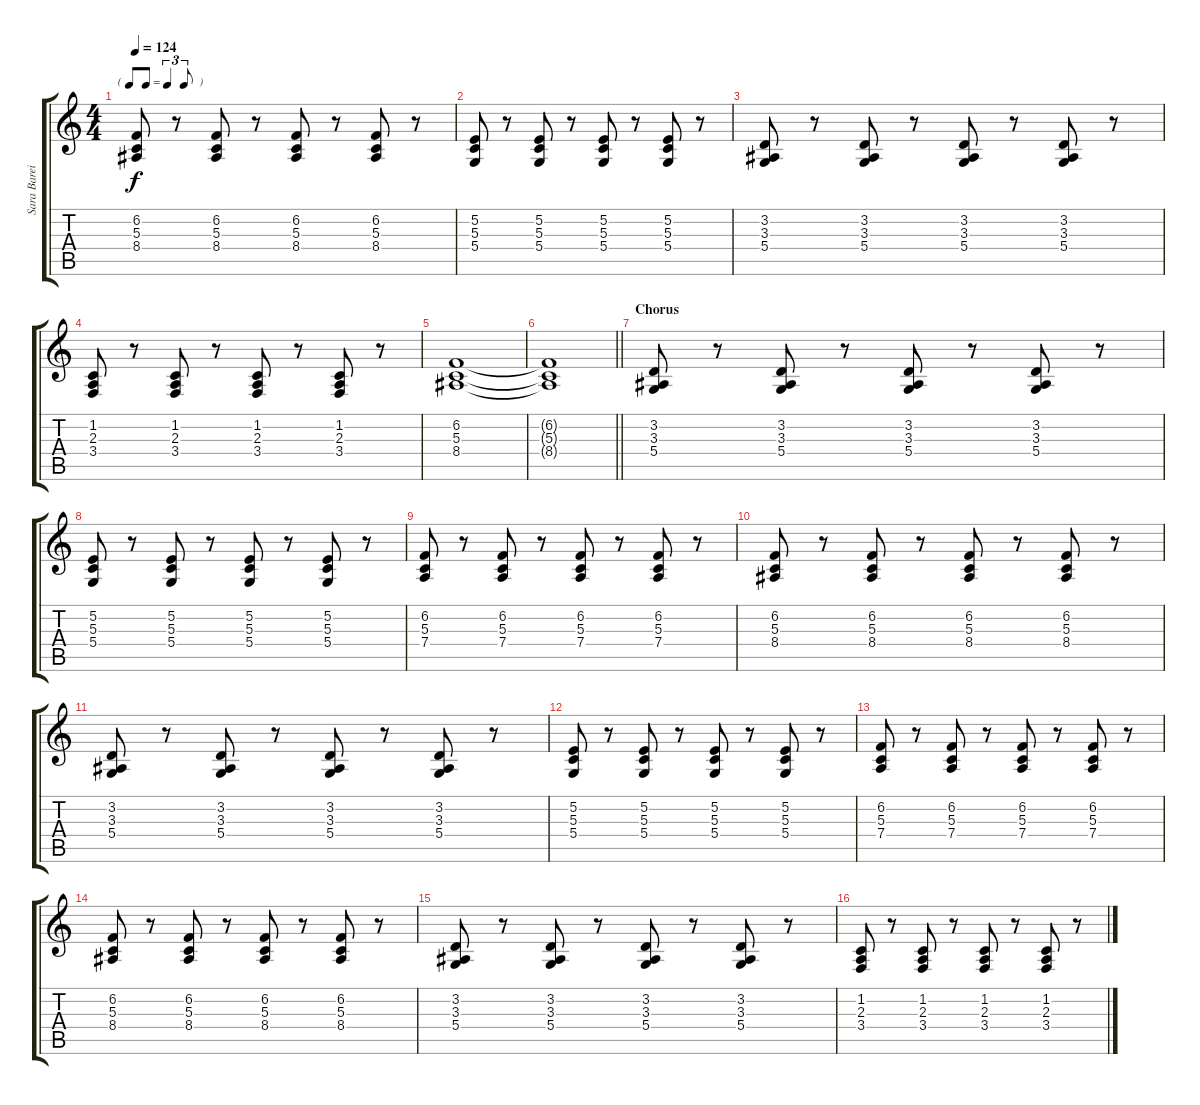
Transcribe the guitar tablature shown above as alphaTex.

\track ("Sara Bareilles - Piano (RH)" "Sara Barei") {instrument acousticgrandpiano}
\staff {score tabs}
\tuning (E4 B3 G3 D3 A2 E2) {hide}
\ts (4 4)
\tf triplet8th
\tempo 124
\clef g2
\ks c
(6.2 5.3 8.4).8{dy f} r.8 (6.2 5.3 8.4).8 r.8 (6.2 5.3 8.4).8 r.8 (6.2 5.3 8.4).8 r.8 |
(5.2 5.3 5.4).8 r.8 (5.2 5.3 5.4).8 r.8 (5.2 5.3 5.4).8 r.8 (5.2 5.3 5.4).8 r.8 |
(3.2 3.3 5.4).8 r.8 (3.2 3.3 5.4).8 r.8 (3.2 3.3 5.4).8 r.8 (3.2 3.3 5.4).8 r.8 |
(1.2 2.3 3.4).8 r.8 (1.2 2.3 3.4).8 r.8 (1.2 2.3 3.4).8 r.8 (1.2 2.3 3.4).8 r.8 |
(6.2 5.3 8.4).1 |
\barLineRight lightlight
(6.2{t} 5.3{t} 8.4{t}).1 |
\section ("" "Chorus")
(3.2 3.3 5.4).8 r.8 (3.2 3.3 5.4).8 r.8 (3.2 3.3 5.4).8 r.8 (3.2 3.3 5.4).8 r.8 |
(5.2 5.3 5.4).8 r.8 (5.2 5.3 5.4).8 r.8 (5.2 5.3 5.4).8 r.8 (5.2 5.3 5.4).8 r.8 |
(6.2 5.3 7.4).8 r.8 (6.2 5.3 7.4).8 r.8 (6.2 5.3 7.4).8 r.8 (6.2 5.3 7.4).8 r.8 |
(6.2 5.3 8.4).8 r.8 (6.2 5.3 8.4).8 r.8 (6.2 5.3 8.4).8 r.8 (6.2 5.3 8.4).8 r.8 |
(3.2 3.3 5.4).8 r.8 (3.2 3.3 5.4).8 r.8 (3.2 3.3 5.4).8 r.8 (3.2 3.3 5.4).8 r.8 |
(5.2 5.3 5.4).8 r.8 (5.2 5.3 5.4).8 r.8 (5.2 5.3 5.4).8 r.8 (5.2 5.3 5.4).8 r.8 |
(6.2 5.3 7.4).8 r.8 (6.2 5.3 7.4).8 r.8 (6.2 5.3 7.4).8 r.8 (6.2 5.3 7.4).8 r.8 |
(6.2 5.3 8.4).8 r.8 (6.2 5.3 8.4).8 r.8 (6.2 5.3 8.4).8 r.8 (6.2 5.3 8.4).8 r.8 |
(3.2 3.3 5.4).8 r.8 (3.2 3.3 5.4).8 r.8 (3.2 3.3 5.4).8 r.8 (3.2 3.3 5.4).8 r.8 |
(1.2 2.3 3.4).8 r.8 (1.2 2.3 3.4).8 r.8 (1.2 2.3 3.4).8 r.8 (1.2 2.3 3.4).8 r.8
